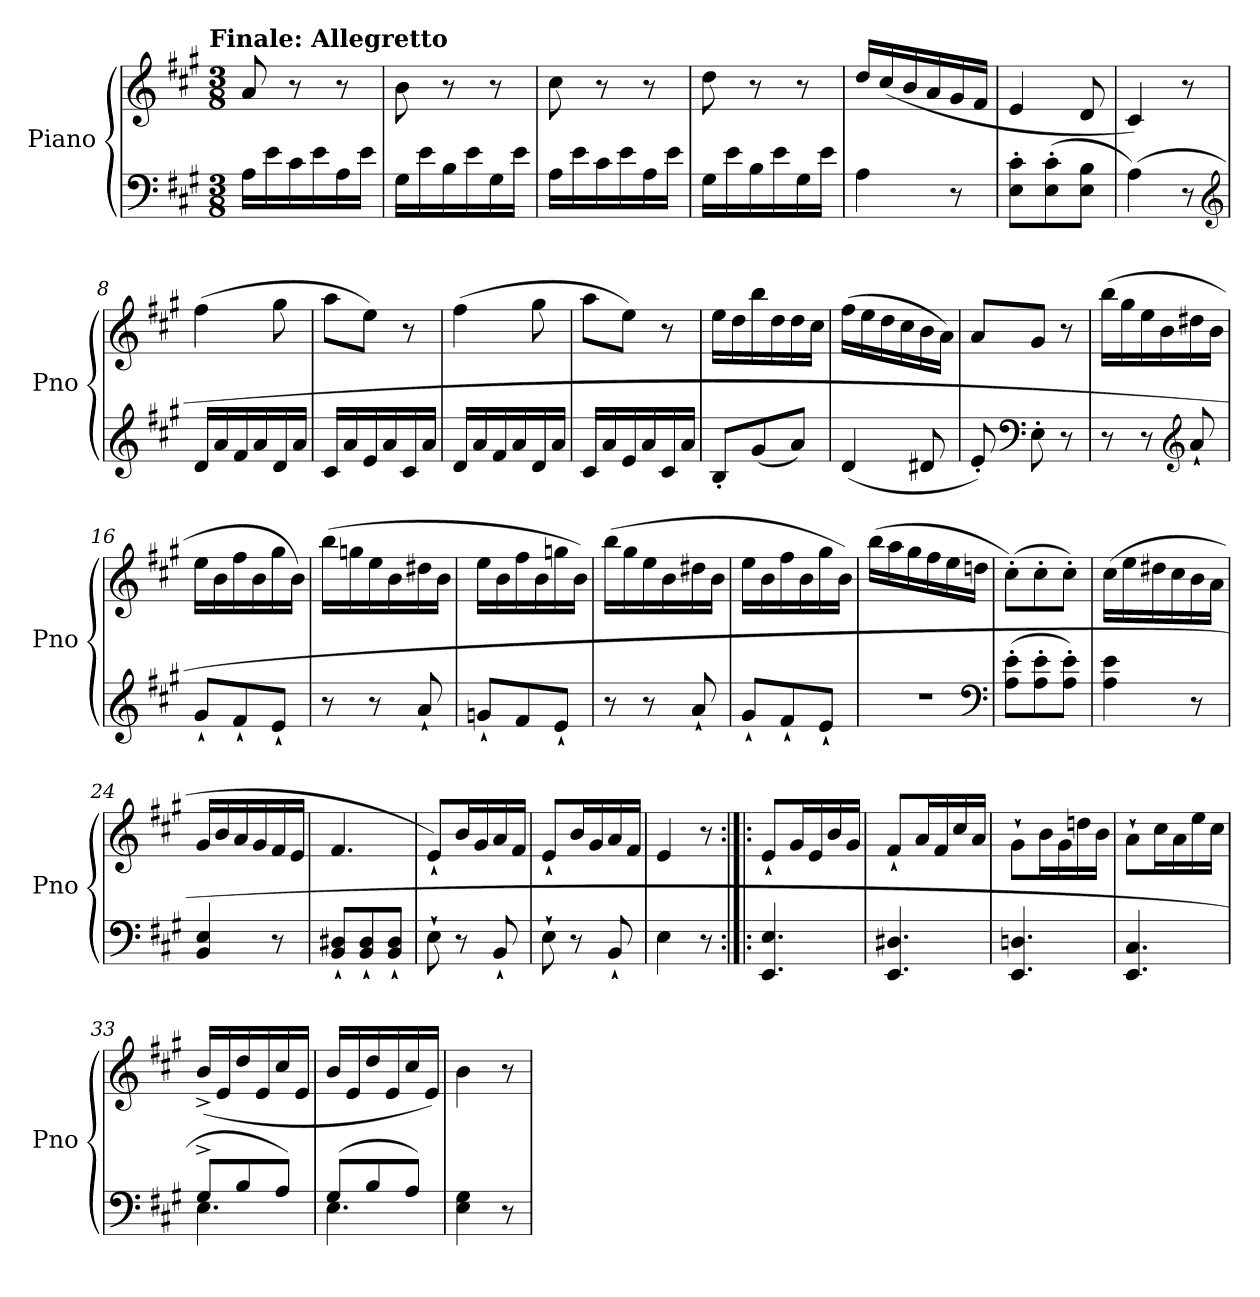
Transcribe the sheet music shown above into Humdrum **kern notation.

**kern	**kern
*part1	*part1
*staff2	*staff1
*I"Piano	*
*I'Pno	*
*clefF4	*clefG2
*k[f#c#g#]	*k[f#c#g#]
*A:	*A:
!!LO:TX:omd:t=Finale&colon; Allegretto
*M3/8	*M3/8
*MM112	*MM112
=1	=1
16A\LL	8a/
16e\	.
16c#\	8r
16e\	.
16A\	8r
16e\JJ	.
=2	=2
16G#\LL	8b\
16e\	.
16B\	8r
16e\	.
16G#\	8r
16e\JJ	.
=3	=3
16A\LL	8cc#\
16e\	.
16c#\	8r
16e\	.
16A\	8r
16e\JJ	.
=4	=4
16G#\LL	8dd\
16e\	.
16B\	8r
16e\	.
16G#\	8r
16e\JJ	.
=5	=5
4A\	16dd/LL
.	(16cc#/
.	16b/
.	16a/
8r	16g#/
.	16f#/JJ
=6	=6
8E'\ 8c#'\L	4e/
(8E'\ 8c#'\	.
8E\ 8B\J	8d/
=7	=7
(4A\)	4c#/)
8r	8r
*clefG2	*
=8	=8
16d/LL	(4ff#\
16a/	.
16f#/	.
16a/	.
16d/	8gg#\
16a/JJ	.
=9	=9
16c#/LL	8aa\L
16a/	.
16e/	8ee\J)
16a/	.
16c#/	8r
16a/JJ	.
=10	=10
16d/LL	(4ff#\
16a/	.
16f#/	.
16a/	.
16d/	8gg#\
16a/JJ	.
=11	=11
16c#/LL	8aa\L
16a/	.
16e/	8ee\J)
16a/	.
16c#/	8r
16a/JJ	.
=12	=12
8B'/L	16ee\LL
.	16dd\
(8g#/	16bb\
.	16dd\
8a/J)	16dd\
.	16cc#\JJ
=13	=13
(4d/	(16ff#\LL
.	16ee\
.	16dd\
.	16cc#\
8d#X/	16b\
.	16a\JJ)
=14	=14
8e'/)	8a/L
*clefF4	*
8E'\	8g#/J
8r	8r
=15	=15
8r	(16bb\LL
.	16gg#\
8r	16ee\
.	16b\
*clefG2	*
8a`/	16dd#X\
.	16b\JJ
=16	=16
8g#`/L	16ee\LL
.	16b\
8f#`/	16ff#\
.	16b\
8e`/J	16gg#\
.	16b\JJ)
=17	=17
8r	(16bb\LL
.	16ggn\
8r	16ee\
.	16b\
8a`/	16dd#X\
.	16b\JJ
=18	=18
8gn`/L	16ee\LL
.	16b\
8f#/	16ff#\
.	16b\
8e`/J	16ggn\
.	16b\JJ)
=19	=19
8r	(16bb\LL
.	16gg#\
8r	16ee\
.	16b\
8a`/	16dd#X\
.	16b\JJ
=20	=20
8g#`/L	16ee\LL
.	16b\
8f#`/	16ff#\
.	16b\
8e`/J	16gg#\
.	16b\JJ)
=21	=21
4.r	(16bb\LL
.	16aa\
.	16gg#\
.	16ff#\
.	16ee\
.	16ddn\JJ
*clefF4	*
=22	=22
(8A'\ 8e'\L	(8cc#'\L)
8A'\ 8e'\	8cc#'\
8A'\ 8e'\J)	8cc#'\J)
=23	=23
4A\ 4e\	(16cc#\LL
.	16ee\
.	16dd#X\
.	16cc#\
8r	16b\
.	16a\JJ
=24	=24
4BB/ 4E/	16g#/LL
.	16b/
.	16a/
.	16g#/
8r	16f#/
.	16e/JJ
=25	=25
8BB`/ 8D#X`/L	4.f#/
8BB`/ 8D#`/	.
8BB`/ 8D#`/J	.
=26	=26
8E`\	8e`/L)
8r	16b/L
.	16g#/
8BB`/	16a/
.	16f#/JJ
=27	=27
8E`\	8e`/L
8r	16b/L
.	16g#/
8BB`/	16a/
.	16f#/JJ
=28	=28
4E\	4e/
8r	8r
=29:|!|:	=29:|!|:
4.EE/ 4.E/	8e`/L
.	16g#/L
.	16e/
.	16b/
.	16g#/JJ
=30	=30
4.EE/ 4.D#X/	8f#`/L
.	16a/L
.	16f#/
.	16cc#/
.	16a/JJ
=31	=31
4.EE/ 4.Dn/	8g#`\L
.	16b\L
.	16g#\
.	16ddn\
.	16b\JJ
=32	=32
4.EE/ 4.C#/	8a`\L
.	16cc#\L
.	16a\
.	16ee\
.	16cc#\JJ
=33	=33
*^	*
8G#^/L	4.E\	(16b^/LL
.	.	16e/
8B/	.	16dd/
.	.	16e/
8A/J)	.	16cc#/
.	.	16e/JJ
=34	=34	=34
(8G#/L	4.E\	16b/LL
.	.	16e/
8B/	.	16dd/
.	.	16e/
8A/J)	.	16cc#/
.	.	16e/JJ)
*v	*v	*
=35	=35
4E\ 4G#\	4b\
8r	8r
=	=
*-	*-
